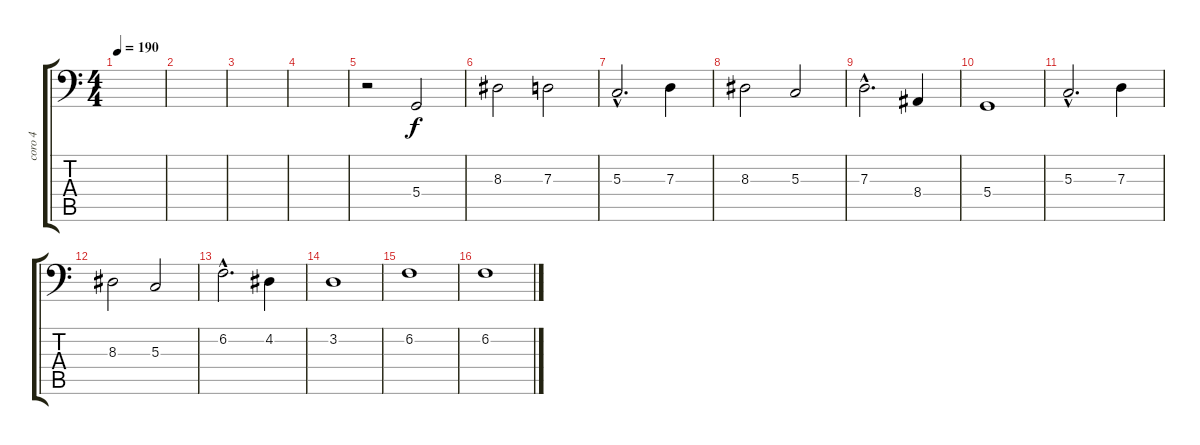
\track ("coro 4" "coro 4") {instrument choiraahs}
\staff {score tabs}
\tuning (E3 B2 G2 D2 A1 E1) {hide}
\ts (4 4)
\tempo 190
\clef f4
\ks c
|
|
|
|
r.2 5.4.2 |
8.3.2 7.3.2 |
5.3{hac}.2{d} 7.3.4 |
8.3.2 5.3.2 |
7.3{hac}.2{d} 8.4.4 |
5.4.1 |
5.3{hac}.2{d} 7.3.4 |
8.3.2 5.3.2 |
6.2{hac}.2{d} 4.2.4 |
3.2.1 |
6.2.1 |
6.2.1
